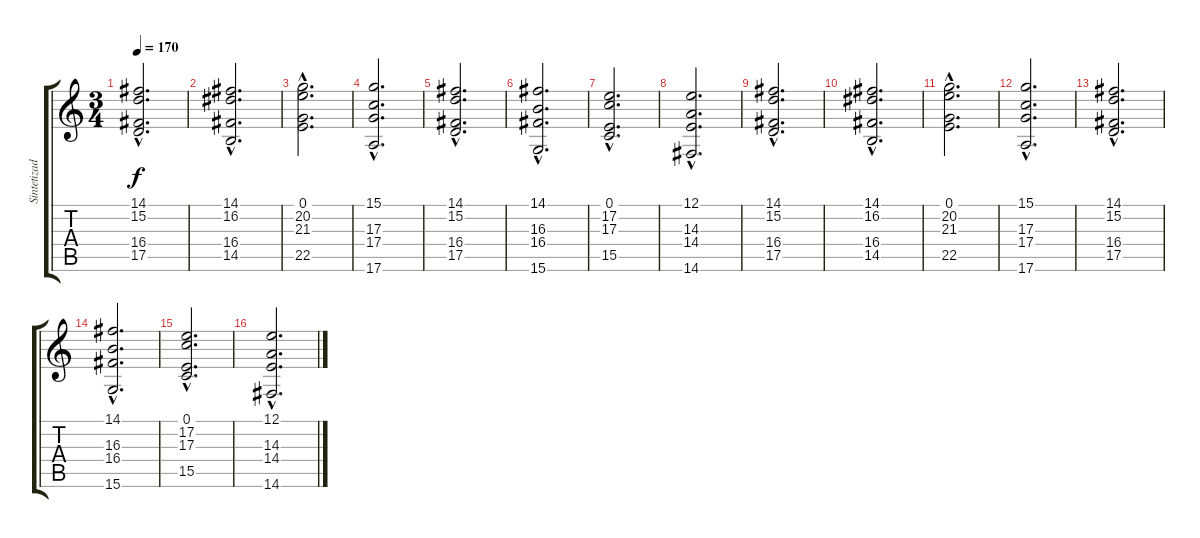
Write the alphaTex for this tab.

\track ("Sintetizador" "Sintetizad") {instrument churchorgan}
\staff {score tabs}
\tuning (E4 B3 G3 D3 A2 E2) {hide}
\ts (3 4)
\tempo 170
\clef g2
\ks c
(14.1{hac} 15.2{hac} 16.4{hac} 17.5{hac}).2{d dy f} |
(14.1{hac} 16.2{hac} 16.4{hac} 14.5{hac}).2{d} |
(0.1{hac} 20.2{hac} 21.3{hac} 22.5{hac}).2{d volume 6} |
(15.1{hac} 17.3{hac} 17.4{hac} 17.6{hac}).2{d} |
(14.1{hac} 15.2{hac} 16.4{hac} 17.5{hac}).2{d} |
(14.1{hac} 16.3{hac} 16.4{hac} 15.6{hac}).2{d} |
(0.1{hac} 17.2{hac} 17.3{hac} 15.5{hac}).2{d} |
(12.1{hac} 14.3{hac} 14.4{hac} 14.6{hac}).2{d} |
(14.1{hac} 15.2{hac} 16.4{hac} 17.5{hac}).2{d} |
(14.1{hac} 16.2{hac} 16.4{hac} 14.5{hac}).2{d} |
(0.1{hac} 20.2{hac} 21.3{hac} 22.5{hac}).2{d volume 2} |
(15.1{hac} 17.3{hac} 17.4{hac} 17.6{hac}).2{d} |
(14.1{hac} 15.2{hac} 16.4{hac} 17.5{hac}).2{d} |
(14.1{hac} 16.3{hac} 16.4{hac} 15.6{hac}).2{d} |
(0.1{hac} 17.2{hac} 17.3{hac} 15.5{hac}).2{d} |
(12.1{hac} 14.3{hac} 14.4{hac} 14.6{hac}).2{d volume 0}
